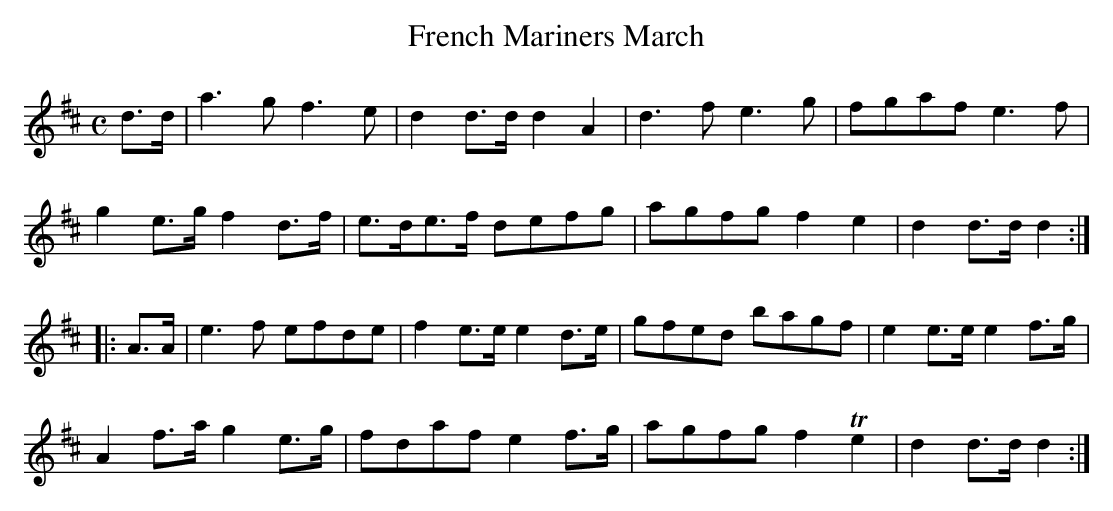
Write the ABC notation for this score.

X:1
T:French Mariners March
M:C
L:1/8
K:D
d>d|a3g f3e|d2 d>d d2A2|d3f e3g|fgaf e3f|
g2 e>g f2 d>f|e>de>f defg|agfg f2e2|d2 d>d d2:|
|:A>A|e3f efde|f2 e>e e2 d>e|gfed bagf|e2 e>e e2 f>g|
A2 f>a g2 e>g|fdaf e2 f>g|agfg f2Te2|d2 d>d d2:|]
